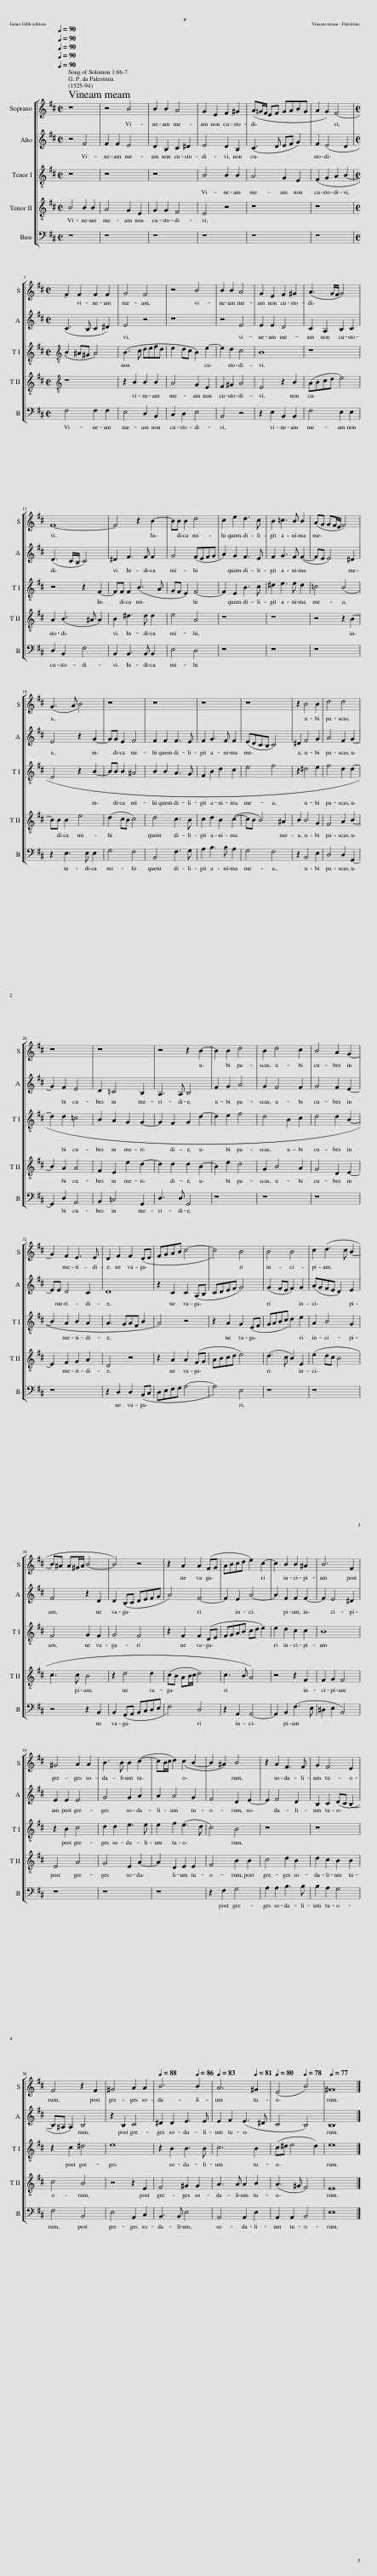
X:1
%%score [ 1 2 3 4 5 ]
L:1/8
Q:1/4=90
M:2/2
I:linebreak $
K:D
V:1 treble
V:2 treble
V:3 treble-8
V:4 treble-8
V:5 bass
V:1
 z8 | z4 B4 | B2 B2 A4 | G2 E2 F2 ^G2 | (A=G/F/ EF GABG | %5
 A2 G2) F4- |$[M:2/2] F2 F2 F2 F2 | G4 F4 | z4 B4 | B2 B2 A4 | %10
 G2 E2 F2 ^G2 | (A3 G/F/ G4) |$ F8- | F4 z2 B2- | BB B2 d4 | %15
 c2 e2 d3 c | B2 =c3 B B2 | (AG GF/E/ F4) |$ (G3 A B4) | z8 | %20
 z8 | z8 | z8 | z2 B4 B2 | d4 d4 |$ %25
 z8 | z8 | z4 z2 B2- | B2 B2 d4 | B2 d4 c2 | %30
 B4 A2 G2- |$ G2 F2 E3 E | D2 F2 F2 (DE | FGAB c4- | c4) B4 | %35
 B4 B4 | c2 (d3 c B2- |$ B^A A^G/A/ B4- | B4) z4 | z2 A2 A2 (FG | %40
 ABcd e2) c2- | c2 B2 B2 ^A2 | B6 F2 |$ ^G4 A2 A2 | B3 B B2 (c2- | %45
 cB/c/ d2) (c2 B2- | B2 ^A2) B4 | z2 A2 F3 F | G2 F4 E2 |$ F4 z2 F2 | %50
 ^G4 A2 A2 |[Q:1/4=88] B6[Q:1/4=86] B2 |[Q:1/4=83] A6[Q:1/4=81] ^G2 |[Q:1/4=80] (E4[Q:1/4=78] B4) |[Q:1/4=77] ^G16 |] %55
V:2
 z4 F4 | F2 F2 E4 | D2 B,2 C2 ^D2 | E4 D2 B,2 | (C3 D EF G2) | %5
 F2 (E4 D2 |$[M:2/2] C3 B, C2 ^D2) | E4 z4 | z8 | z4 E4 | %10
 E2 E2 D4 | C2 A,2 B,2 C2 |$ (D3 C/B,/ C4) | ^D2 F3 F F2 | G4 (FEFG | %15
 A2) G2 F3 E | F2 G3 F (F2- | FE E4) ^D2 |$ E4 z2 G2- | GG E2 F4 | %20
 F2 F2 F3 E | F2 G3 F F2 | (EDCB, C4) | ^D2 F4 G2 | A4 F2 G2- |$ %25
 G2 F2 E4 | D2 =C4 B,2 | A,3 A, B,4 | F2 G2 A4 | G2 F4 F2 | %30
 G4 F2 E2- |$ EE D4 C2 | D8 | z2 C2 C2 (A,B, | CDEF G4) | %35
 (G2 FE F2) G2 | (AGFE D2) E2 |$ F4 z2 D2 | D2 (B,C DEFG | A4) F4- | %40
 F2 E2 A4- | A2 F2 F2 F2- | F2 E4 ^D2 |$ E2 E2 E4 | G4 G2 A2 | %45
 A2 A4 G2 | F4 D2 E2- | E2 F4 D2 | B,2 C2 (DC B,2- |$ B,^A, A,2) B,4 | %50
 z2 B,2 C4 | ^D2 D2 E3 E | E2 F2 (E3 ^D | C4 B,4) | B,16 |] %55
V:3
 z8 | z8 | z8 | B4 B2 B2 | A4 G2 E2 | %5
 (F2 G2 A2 B2- |$[M:2/2][K:treble-8] B2 ^A^G A4) | (B3 c defd | e2 dc B2) e2- | e2 d2 c4 | %10
 B8 | z8 |$ z4 z2 F2- | FF F2 (B3 A | GF E2) F4- | %15
 F2 E2 B3 c | ^d2 e3 e d2 | =c4 (B4 |$ E4 z2 B2- | BB B2 ^A4 | %20
 B2 B2 A3 G | F2 B2 d2 c2 | e4 f4 | z2 ^d4 e2 | f4 d2 d2- |$ %25
 d2 d2 =c4 | B2 A2 G2 G2- | G2 F2 G2 d2- | d2 e2 f4 | d4 B2 c2 | %30
 d4 d2 B2- |$ B2 A2 B2 A2 | A3 GAF B2 | A4) z4 | z2 A2 G2 (EF | %35
 GABc d2) e2 | A2 B4 G2 |$ F4 G2 F2 | G4 F4 | z2 F2 F2 (DE | %40
 FGAB cd e2) | e2 d2 c2 c2 | B8 |$ z2 B2 c4 | d2 d2 e3 e | %45
 e2 f2 (e3 d | c4) B4 | z8 | z8 |$ z2 c2 ^d4 | %50
 e8 | z2 B2 B3 B | c6 B2 | (c^d e4 d2) | e16 |] %55
V:4
 B4 B2 B2 | A4 G2 E2 | G2 G2 F4 | E4 z4 | z8 | %5
 z8 |$[M:2/2][K:treble-8] z8 | z2 B2 B2 B2 | A4 G2 E2 | F2 ^G2 A4 | %10
 E4 z2 B2 | (ABcd e4) |$ A2 (B3 ^A A2) | B2 ^d3 d d2 | e4 A4 | %15
 z8 | z8 | z4 z2 B2- |$ BB B2 e4 | (d2 cB c4) | %20
 d4 c3 B | c2 d2 B2 (c2- | cB B4) ^A2 | B2 B4 G2 | F4 A2 B2- |$ %25
 B2 A2 A4 | F2 E2 e2 d2- | d2 d2 d2 B2- | B2 e2 d4 | G2 B4 A2 | %30
 G4 D2 E2- |$ E2 F2 G2 A2 | D4 z4 | z2 A2 A2 (FG | ABcd e4) | %35
 (d3 c B2) E2 | (e2 dc B4 |$ c3 c B4 | z2 d4 d2 | (cB AB/c/ d4) | %40
 c3 B A4) | z4 z2 F2 | F2 G2 F4 |$ E4 A4 | G4 E2 A2- | %45
 A2 D2 E2 E2 | F4 B2 B2 | c4 d2 B2 | d2 c2 B2 B2 |$ c4 B4 | %50
 z4 z2 E2 | F4 ^G2 G2 | A3 A A2 B2 | (A3 ^G F4) | E16 |] %55
V:5
 z8 | z8 | z8 | z8 | z8 | %5
 z8 |$[M:2/2] F,4 F,2 F,2 | E,4 D,2 B,,2 | C,2 D,2 E,4 | B,,4 z4 | %10
 z2 E,2 B,,2 B,,2 | F,4 E,2 E,2 |$ D,2 B,,2 F,4 | B,,2 B,,3 B,, B,,2 | E,4 D,4 | %15
 z8 | z8 | z8 |$ z2 E,3 E, E,2 | G,4 F,4 | %20
 B,,4 F,3 G, | A,2 B,3 B, A,2 | G,4 F,4 | z2 B,,4 E,2 | D,4 D,2 G,,2- |$ %25
 G,,2 D,2 A,,4 | B,,2 =C,4 G,,2 | D,3 D, G,,4 | z8 | z8 | %30
 z8 |$ z8 | z2 D,2 D,2 (B,,C, | D,E,F,G, A,4- | A,4) E,4 | %35
 z8 | z8 |$ z4 z2 B,,2 | B,,2 (G,,A,, B,,C,D,E, | F,4) D,4 | %40
 z2 A,,2 A,,4- | A,,2 B,,2 (F,3 E, | ^D,2 E,2 B,,4) |$ z8 | z8 | %45
 z8 | z2 F,2 G,4 | A,2 A,2 B,3 B, | B,2 A,2 G,4 |$ F,4 B,,4 | %50
 E,4 A,,2 C,2 | B,,3 B,, E,4 | A,,4 A,,2 E,2 | A,,2 A,,2 B,,4 | E,16 |] %55
